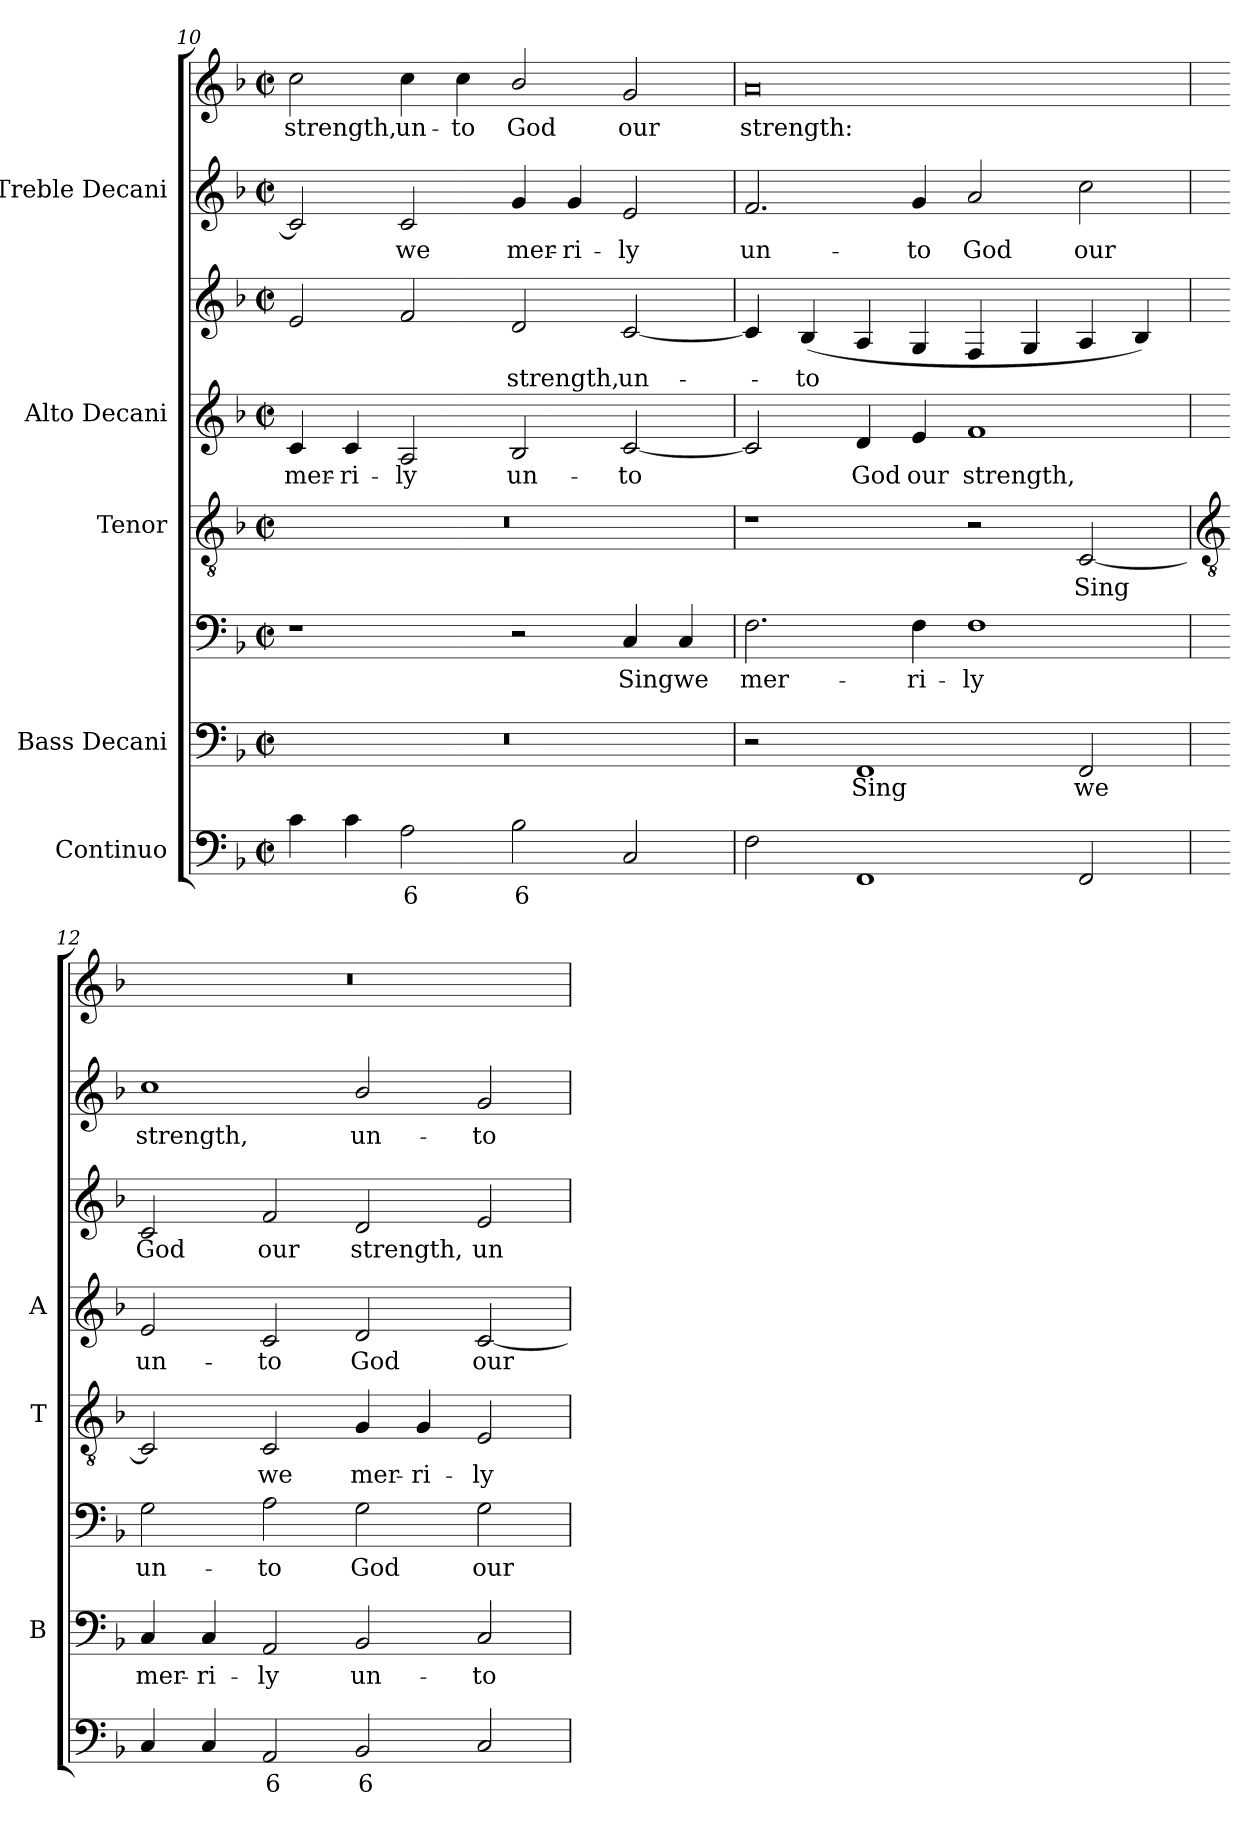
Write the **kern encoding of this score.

**kern	**text	**kern	**text	**kern	**text	**kern	**text	**kern	**text	**kern	**text	**kern	**text	**kern	**text
*part5	*part5	*part4	*part4	*part4	*part4	*part3	*part3	*part2	*part2	*part2	*part2	*part1	*part1	*part1	*part1
*staff8	*staff8	*staff7	*staff7	*staff6	*staff6	*staff5	*staff5	*staff4	*staff4	*staff3	*staff3	*staff2	*staff2	*staff1	*staff1
*I"Continuo	*	*I"Bass Decani	*	*	*	*I"Tenor	*	*I"Alto Decani	*	*	*	*I"Treble Decani	*	*	*
*	*	*I'B	*	*	*	*I'T	*	*I'A	*	*	*	*	*	*	*
*clefF4	*	*clefF4	*	*clefF4	*	*clefGv2	*	*clefG2	*	*clefG2	*	*clefG2	*	*clefG2	*
*k[b-]	*	*k[b-]	*	*k[b-]	*	*k[b-]	*	*k[b-]	*	*k[b-]	*	*k[b-]	*	*k[b-]	*
*F:	*	*F:	*	*F:	*	*F:	*	*F:	*	*F:	*	*F:	*	*F:	*
*M4/2	*	*M4/2	*	*M4/2	*	*M4/2	*	*M4/2	*	*M4/2	*	*M4/2	*	*M4/2	*
*met(c|)	*	*met(c|)	*	*met(c|)	*	*met(c|)	*	*met(c|)	*	*met(c|)	*	*met(c|)	*	*met(c|)	*
=10	=10	=10	=10	=10	=10	=10	=10	=10	=10	=10	=10	=10	=10	=10	=10
!	!	!	!	!	!	!	!	!	!LO:LY:b	!	!	!	!	!	!LO:LY:b
4c	.	0r	.	1r	.	0r	.	4c	mer-	2e	.	2c]	.	2cc	strength,
!	!	!	!	!	!	!	!	!	!LO:LY:b	!	!	!	!	!	!
4c	.	.	.	.	.	.	.	4c	-ri-	.	.	.	.	.	.
!	!LO:LY:b	!	!	!	!	!	!	!	!LO:LY:b	!	!	!	!LO:LY:b	!	!LO:LY:b
2A	6	.	.	.	.	.	.	2A	-ly	2f	.	2c	we	4cc	un-
!	!	!	!	!	!	!	!	!	!	!	!	!	!	!	!LO:LY:b
.	.	.	.	.	.	.	.	.	.	.	.	.	.	4cc	-to
!	!LO:LY:b	!	!	!	!	!	!	!	!LO:LY:b	!	!LO:LY:b	!	!LO:LY:b	!	!LO:LY:b
2B-	6	.	.	2r	.	.	.	2B-	un-	2d	strength,	4g	mer-	2b-/	God
!	!	!	!	!	!	!	!	!	!	!	!	!	!LO:LY:b	!	!
.	.	.	.	.	.	.	.	.	.	.	.	4g	-ri-	.	.
!	!	!	!	!	!LO:LY:b	!	!	!	!LO:LY:b	!	!LO:LY:b	!	!LO:LY:b	!	!LO:LY:b
2C	.	.	.	4C	Sing	.	.	[2c	-to	[2c	un-	2e	-ly	2g	our
!	!	!	!	!	!LO:LY:b	!	!	!	!	!	!	!	!	!	!
.	.	.	.	4C	we	.	.	.	.	.	.	.	.	.	.
=11	=11	=11	=11	=11	=11	=11	=11	=11	=11	=11	=11	=11	=11	=11	=11
!	!	!	!	!	!LO:LY:b	!	!	!	!	!	!	!	!LO:LY:b	!	!LO:LY:b
2F	.	2r	.	2.F	mer-	1r	.	2c]	.	4c]	.	2.f	un-	0a	strength:
!	!	!	!	!	!	!	!	!	!	!	!LO:LY:b	!	!	!	!
.	.	.	.	.	.	.	.	.	.	(<4B-	to	.	.	.	.
!	!	!	!LO:LY:b	!	!	!	!	!	!LO:LY:b	!	!	!	!	!	!
1FF	.	1FF	Sing	.	.	.	.	4d	God	4A	.	.	.	.	.
!	!	!	!	!	!LO:LY:b	!	!	!	!LO:LY:b	!	!	!	!LO:LY:b	!	!
.	.	.	.	4F	-ri-	.	.	4e	our	4G	.	4g	-to	.	.
!	!	!	!	!	!LO:LY:b	!	!	!	!LO:LY:b	!	!	!	!LO:LY:b	!	!
.	.	.	.	1F	-ly	2r	.	1f	strength,	4F	.	2a	God	.	.
.	.	.	.	.	.	.	.	.	.	4G	.	.	.	.	.
!	!	!	!LO:LY:b	!	!	!	!LO:LY:b	!	!	!	!	!	!LO:LY:b	!	!
2FF	.	2FF	we	.	.	[2C	Sing	.	.	4A	.	2cc	our	.	.
.	.	.	.	.	.	.	.	.	.	4B-)	.	.	.	.	.
!!LO:LB:g=z
=12	=12	=12	=12	=12	=12	=12	=12	=12	=12	=12	=12	=12	=12	=12	=12
*	*	*	*	*	*	*clefGv2	*	*	*	*	*	*	*	*	*
!	!	!	!LO:LY:b	!	!LO:LY:b	!	!	!	!LO:LY:b	!	!LO:LY:b	!	!LO:LY:b	!	!
4C	.	4C	mer-	2G	un-	2C]	.	2e	-un-	2c	God	1cc	strength,	0r	.
!	!	!	!LO:LY:b	!	!	!	!	!	!	!	!	!	!	!	!
4C	.	4C	-ri-	.	.	.	.	.	.	.	.	.	.	.	.
!	!LO:LY:b	!	!LO:LY:b	!	!LO:LY:b	!	!LO:LY:b	!	!LO:LY:b	!	!LO:LY:b	!	!	!	!
2AA	6	2AA	-ly	2A	-to	2C	we	2c	-to	2f	our	.	.	.	.
!	!LO:LY:b	!	!LO:LY:b	!	!LO:LY:b	!	!LO:LY:b	!	!LO:LY:b	!	!LO:LY:b	!	!LO:LY:b	!	!
2BB-	6	2BB-	un-	2G	God	4G	mer-	2d	God	2d	strength,	2b-/	un-	.	.
!	!	!	!	!	!	!	!LO:LY:b	!	!	!	!	!	!	!	!
.	.	.	.	.	.	4G	-ri-	.	.	.	.	.	.	.	.
!	!	!	!LO:LY:b	!	!LO:LY:b	!	!LO:LY:b	!	!LO:LY:b	!	!LO:LY:b	!	!LO:LY:b	!	!
2C	.	2C	-to	2G	our	2E	-ly	[2c	our	2e	un-	2g	-to	.	.
=	=	=	=	=	=	=	=	=	=	=	=	=	=	=	=
*-	*-	*-	*-	*-	*-	*-	*-	*-	*-	*-	*-	*-	*-	*-	*-
